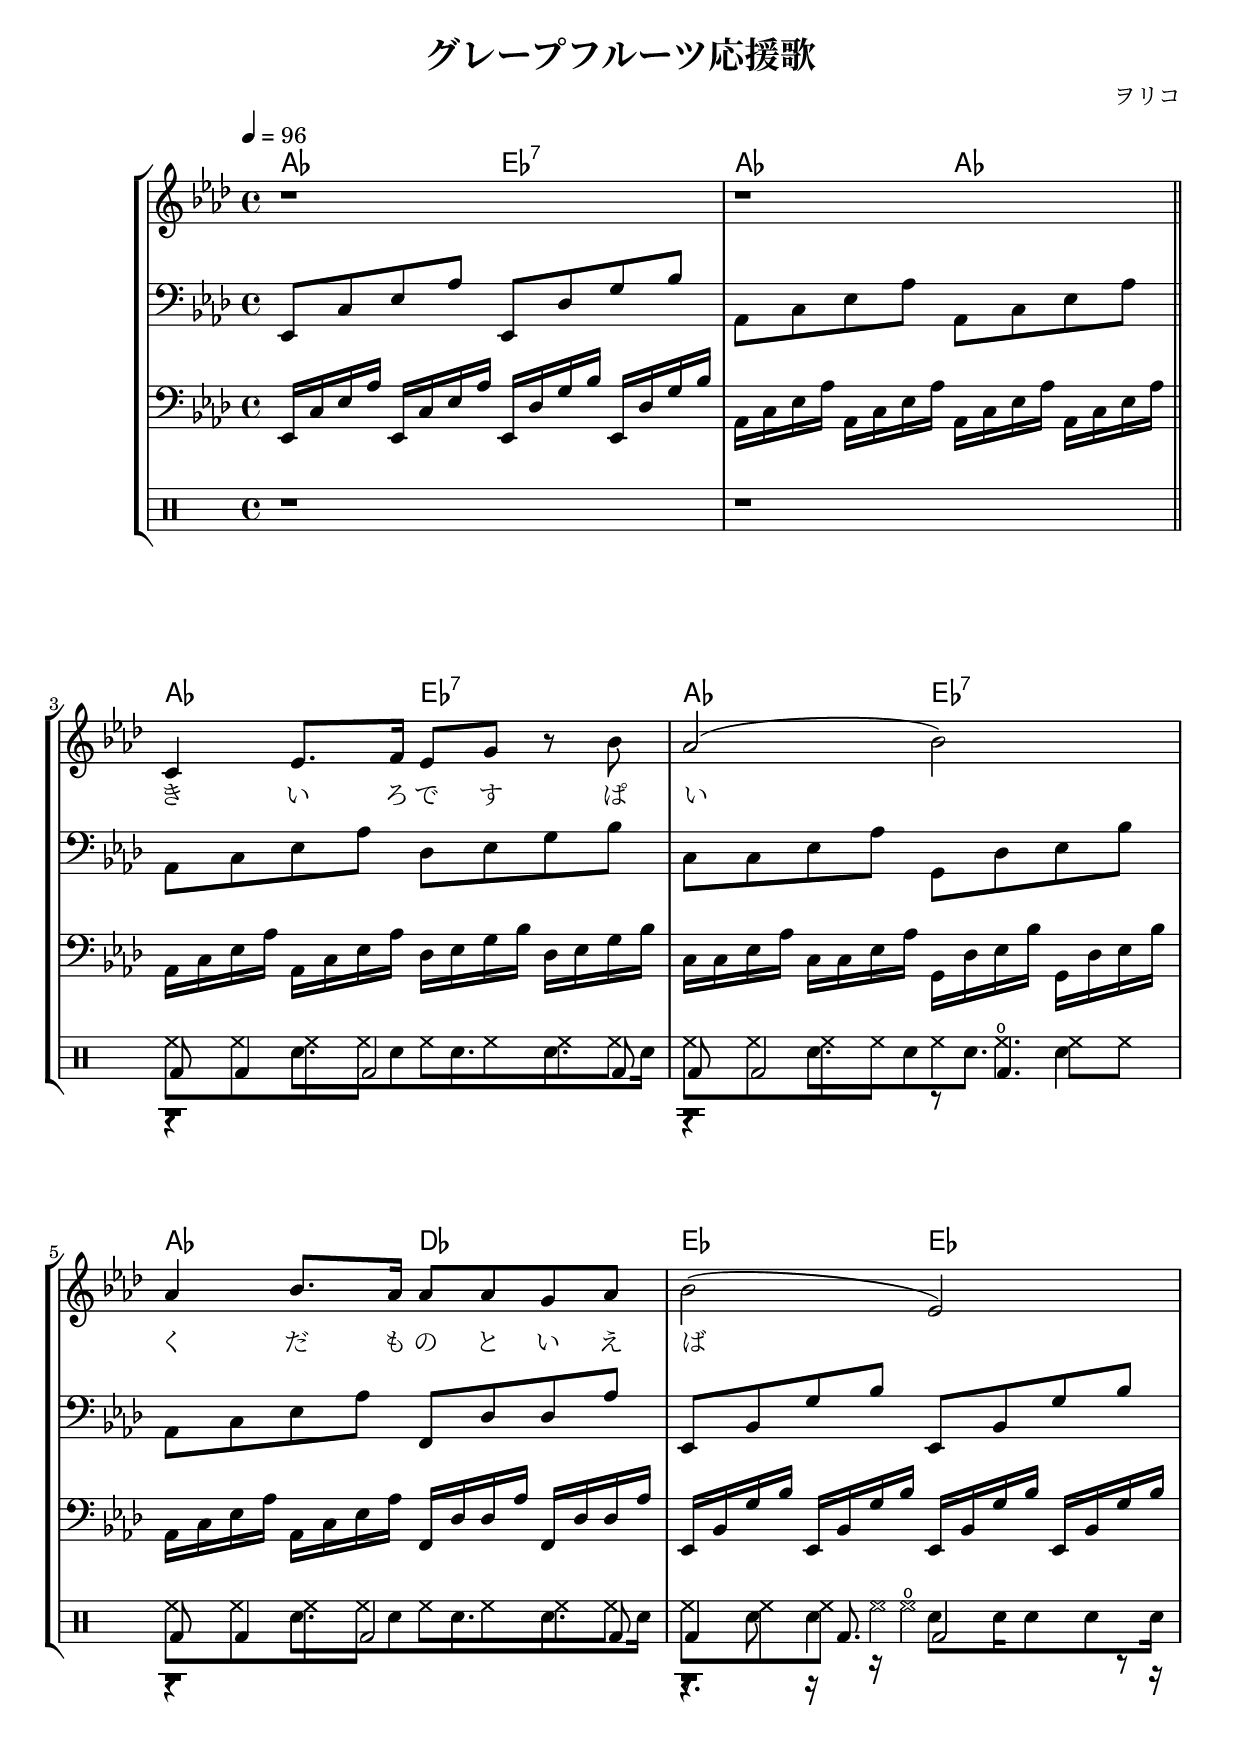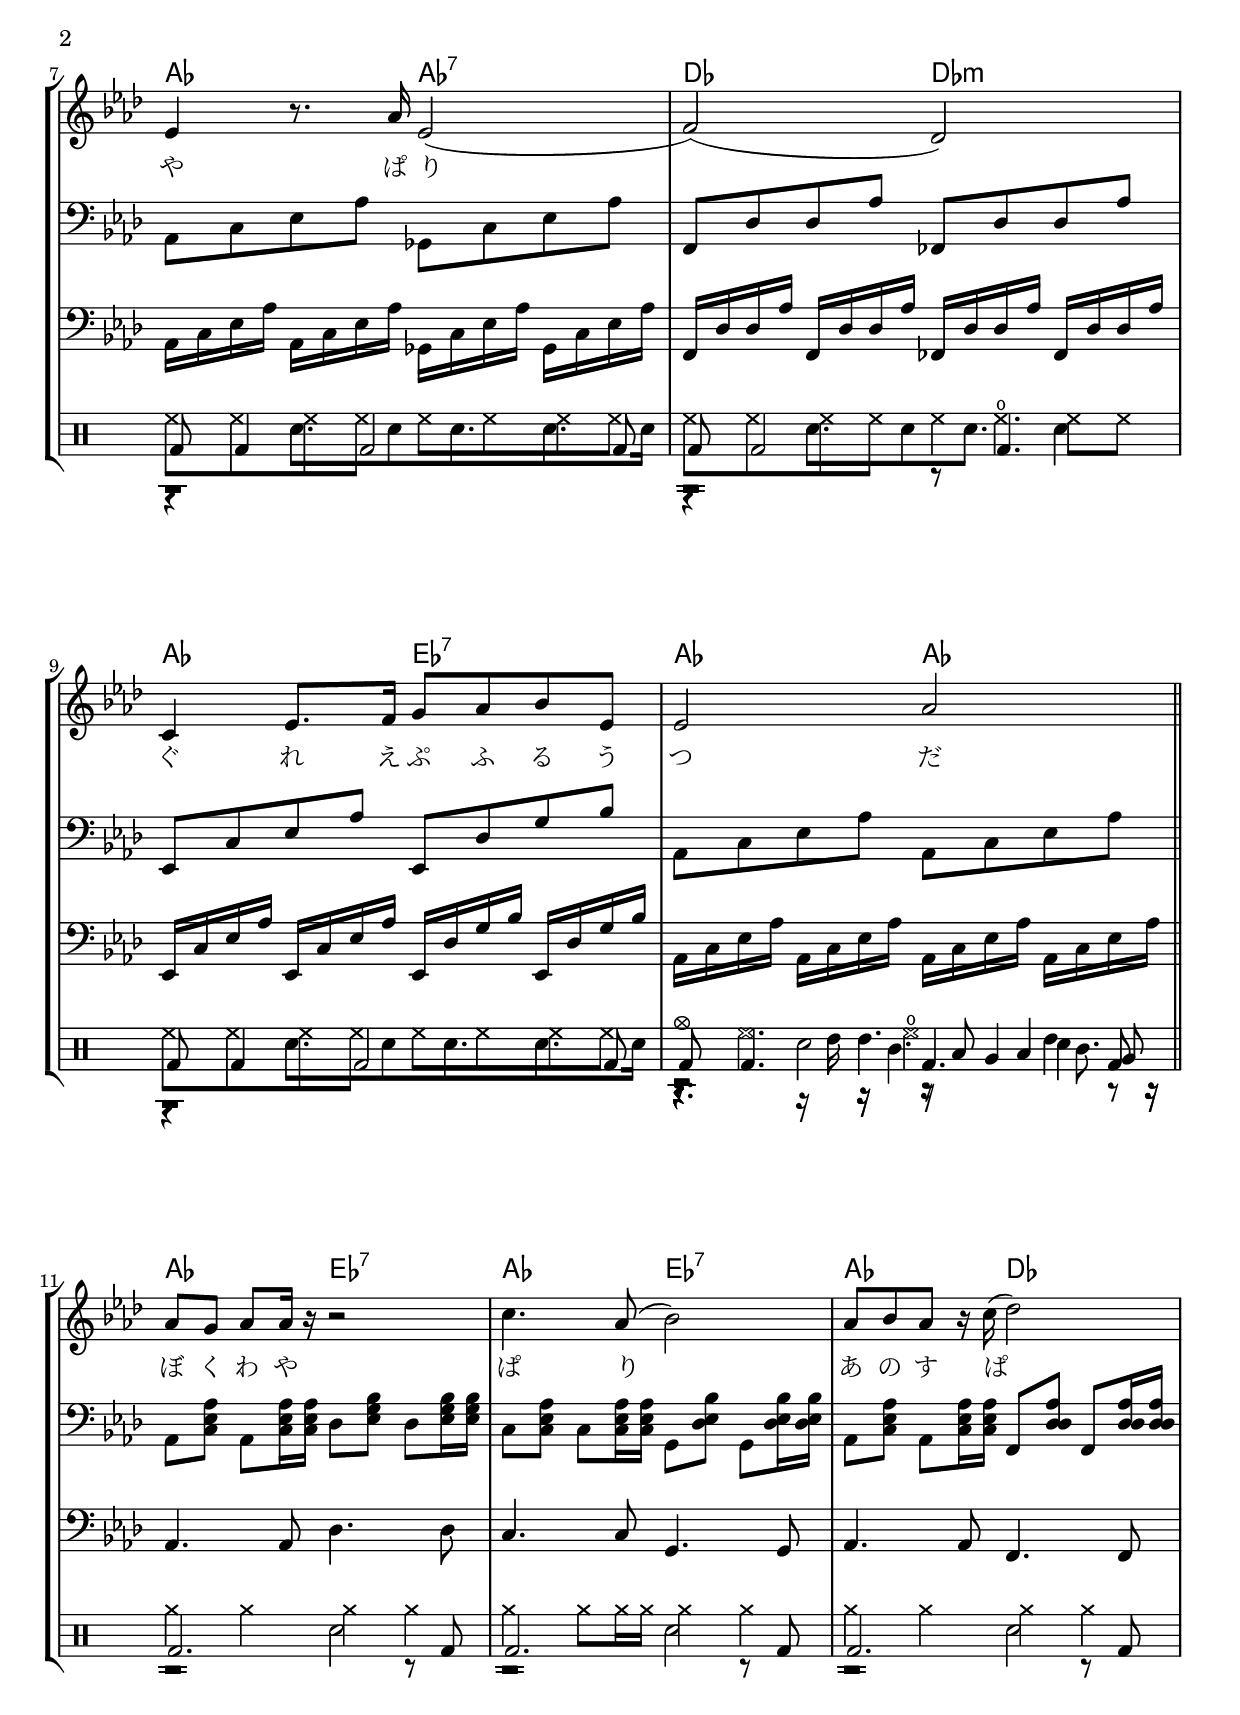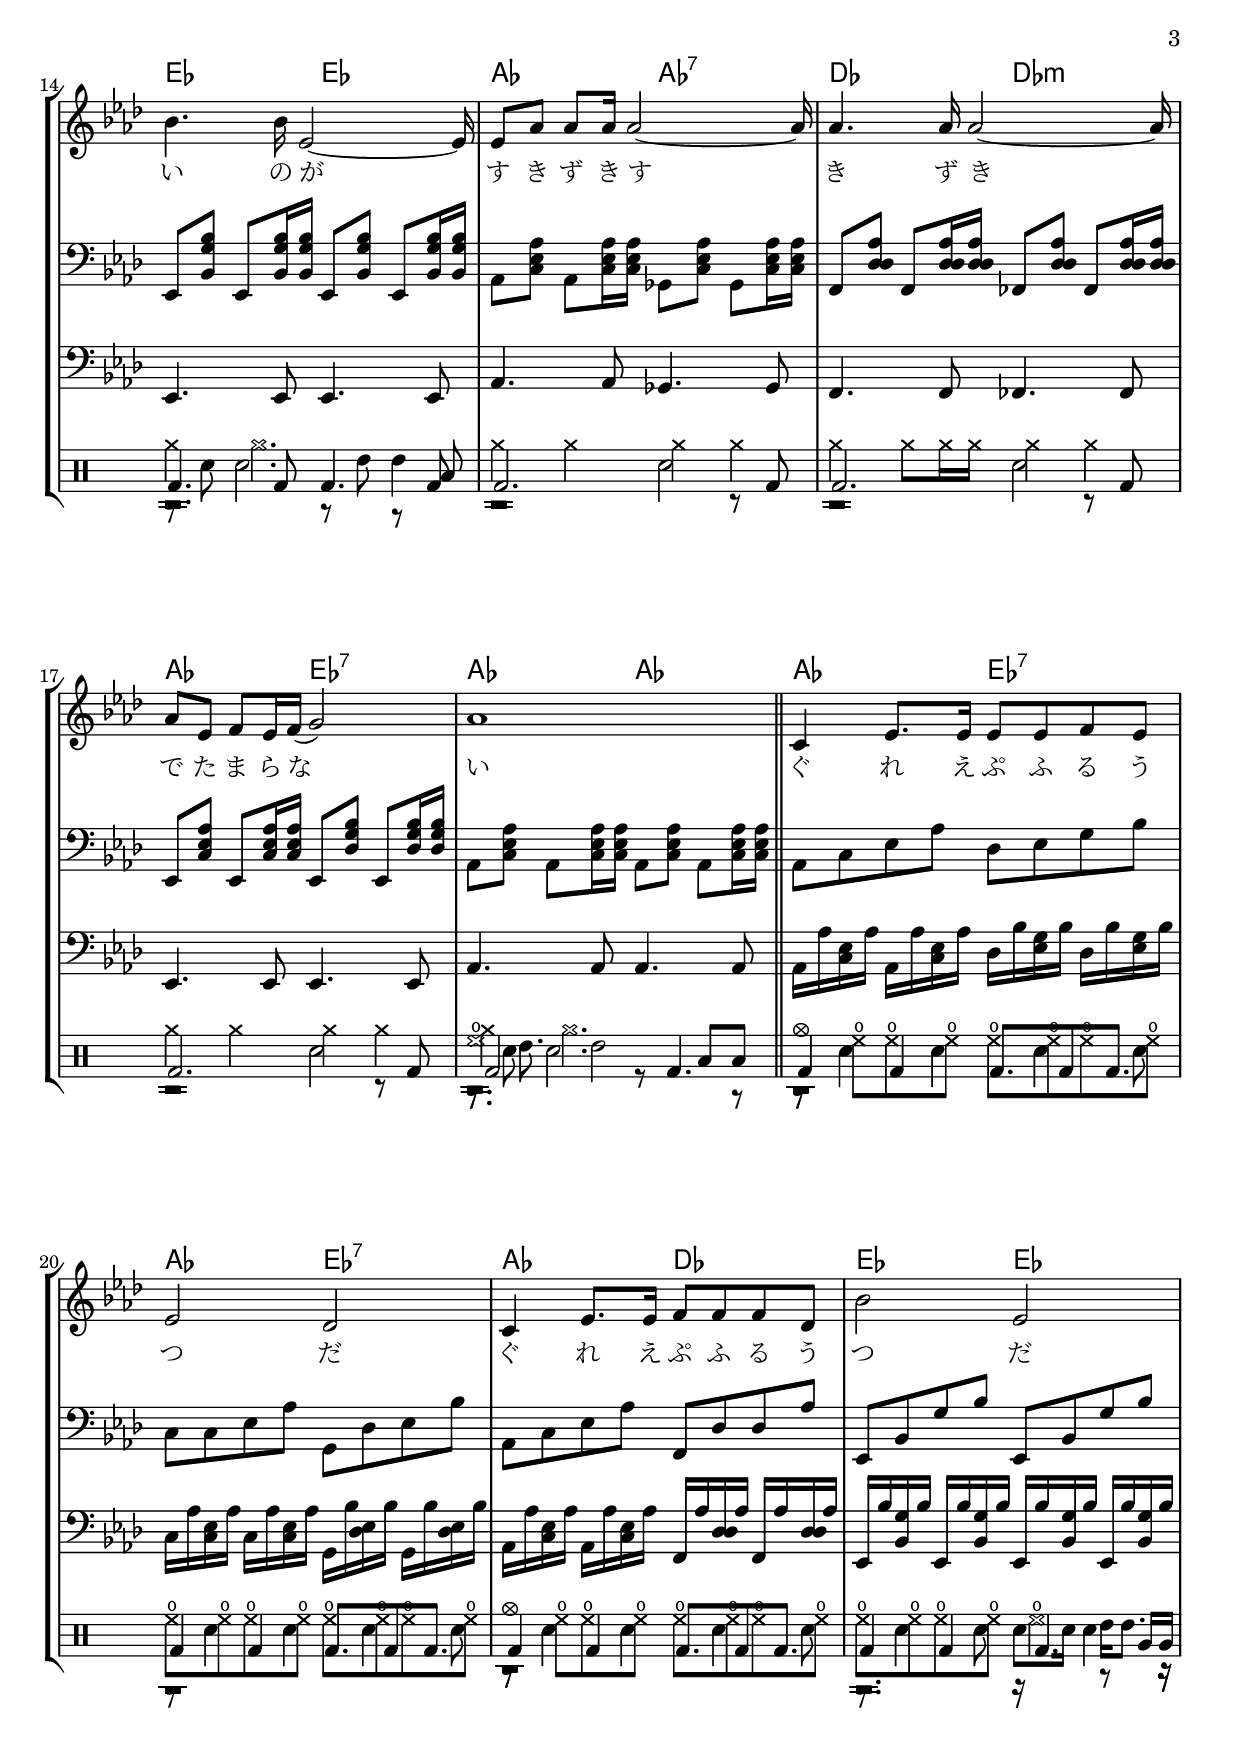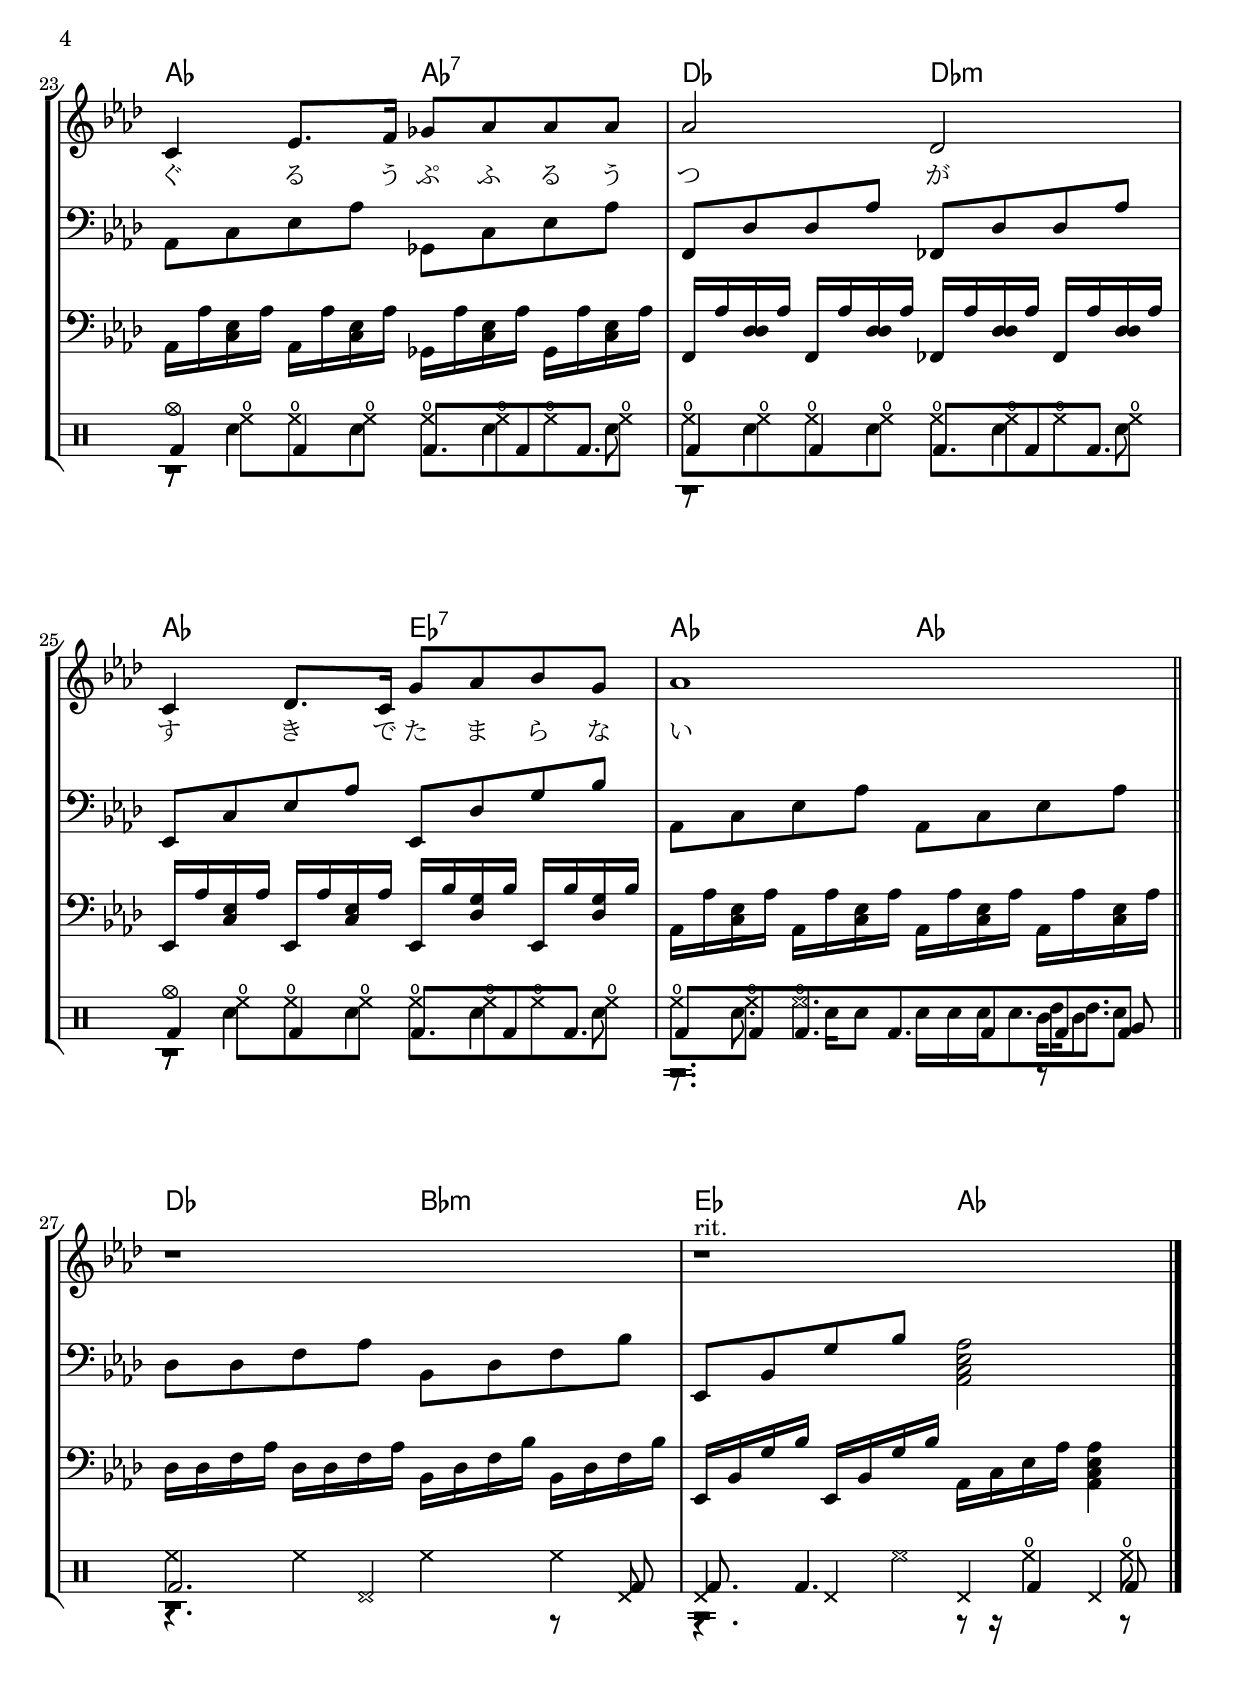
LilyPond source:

\version "2.12.1"

\header {
	title = \markup {グレープフルーツ応援歌}
	composer = \markup \center-column {ヲリコ}
}

harmony = \chordmode {
	as2 es:7 as as 

	as es:7 as es:7 as des es es as as:7 des des:m as es:7 as as 

	as es:7 as es:7 as des es es as as:7 des des:m as es:7 as as 

	as es:7 as es:7 as des es es as as:7 des des:m as es:7 as as 

	des bes:m es as 
}

melody = {
	\key as \major
	\tempo 4 = 96
	r1 | r1   
	\set Staff.midiInstrument = #"mmi0.42"
	 c'4  es'8.  f'16  es'8  g'8  r8  bes'8 
	as'2  (bes'2) 
	as'4  bes'8.  as'16  as'8  as'8  g'8  as'8 
	bes'2  (es'2) 
	es'4  r8.  as'16  es'2 
	(f'2)  (des'2) 
	c'4  es'8.  f'16  g'8  as'8  bes'8  es'8 
	es'2  as'2
	\set Staff.midiInstrument = #"mmi0.42"
	 as'8  g'8  as'8  as'16  r16  r2 
	c''4.  as'8  (bes'2) 
	as'8  bes'8  as'8  r16  c''16  (des''2) 
	bes'4.  bes'16  es'2~es'16 
	es'8  as'8  as'8  as'16  as'2~as'16 
	as'4.  as'16  as'2~as'16 
	as'8  es'8  f'8  es'16  f'16  (g'2) 
	as'1
	\set Staff.midiInstrument = #"mmi0.42"
	 c'4  es'8.  es'16  es'8  es'8  f'8  es'8 
	es'2  des'2 
	c'4  es'8.  es'16  f'8  f'8  f'8  des'8 
	bes'2  es'2 
	c'4  es'8.  f'16  ges'8  as'8  as'8  as'8 
	as'2  des'2 
	c'4  des'8.  c'16  g'8  as'8  bes'8  g'8 
	as'1
	r1 | r1^"rit." \bar "|."
}

words = \lyricmode {
	
	き  い  ろ  で  す  ぱ  い  く  だ  も  の  と  い  え  ば  や  ぱ  り  ぐ  れ  え  ぷ  ふ  る  う  つ  だ  
	ぼ  く  わ  や  ぱ  り  あ  の  す  ぱ  い  の  が  す  き  ず  き  す  き  ず  き  で  た  ま  ら  な  い  
	ぐ  れ  え  ぷ  ふ  る  う  つ  だ  ぐ  れ  え  ぷ  ふ  る  う  つ  だ  ぐ  る  う  ぷ  ふ  る  う  つ  が  す  き  で  た  ま  ら  な  い  
	
}

tempochange = {
	\tempo 4 = 96
	r1 | r1 \bar "||"
	\tempo 4 = 96
	r1 | r1 | r1 | r1 | r1 | r1 | r1 | r1 \bar "||"
	\tempo 4 = 96
	r1 | r1 | r1 | r1 | r1 | r1 | r1 | r1 \bar "||"
	\tempo 4 = 96
	r1 | r1 | r1 | r1 | r1 | r1 | r1 | r1 \bar "||"
	\tempo 4 = 96
	r1 | \tempo 4 = 72 r2 \tempo 4 = 64 r2 \bar "|."
}

mainacc = {
	\clef bass
	\set Staff.midiInstrument = #"Electric Piano 1"
	\key as \major
	\tempo 4 = 96
	es,8 c8 es8 as8
	es,8 des8 g8 bes8
	as,8 c8 es8 as8
	as,8 c8 es8 as8
	\bar "||"

	\set Staff.midiInstrument = #"Acoustic Guitar (steel)"
	as,8 c8 es8 as8
	des8 es8 g8 bes8
	c8 c8 es8 as8
	g,8 des8 es8 bes8
	as,8 c8 es8 as8
	f,8 des8 des8 as8
	es,8 bes,8 g8 bes8
	es,8 bes,8 g8 bes8
	as,8 c8 es8 as8
	ges,8 c8 es8 as8
	f,8 des8 des8 as8
	fes,8 des8 des8 as8
	es,8 c8 es8 as8
	es,8 des8 g8 bes8
	as,8 c8 es8 as8
	as,8 c8 es8 as8
	\bar "||"

	\set Staff.midiInstrument = #"Acoustic Guitar (steel)"
	as,8 <c es as> as, <c es as>16 <c es as>
	des8 <es g bes> des <es g bes>16 <es g bes>
	c8 <c es as> c <c es as>16 <c es as>
	g,8 <des es bes> g, <des es bes>16 <des es bes>
	as,8 <c es as> as, <c es as>16 <c es as>
	f,8 <des des as> f, <des des as>16 <des des as>
	es,8 <bes, g bes> es, <bes, g bes>16 <bes, g bes>
	es,8 <bes, g bes> es, <bes, g bes>16 <bes, g bes>
	as,8 <c es as> as, <c es as>16 <c es as>
	ges,8 <c es as> ges, <c es as>16 <c es as>
	f,8 <des des as> f, <des des as>16 <des des as>
	fes,8 <des des as> fes, <des des as>16 <des des as>
	es,8 <c es as> es, <c es as>16 <c es as>
	es,8 <des g bes> es, <des g bes>16 <des g bes>
	as,8 <c es as> as, <c es as>16 <c es as>
	as,8 <c es as> as, <c es as>16 <c es as>
	\bar "||"

	\set Staff.midiInstrument = #"Acoustic Guitar (steel)"
	as,8 c8 es8 as8
	des8 es8 g8 bes8
	c8 c8 es8 as8
	g,8 des8 es8 bes8
	as,8 c8 es8 as8
	f,8 des8 des8 as8
	es,8 bes,8 g8 bes8
	es,8 bes,8 g8 bes8
	as,8 c8 es8 as8
	ges,8 c8 es8 as8
	f,8 des8 des8 as8
	fes,8 des8 des8 as8
	es,8 c8 es8 as8
	es,8 des8 g8 bes8
	as,8 c8 es8 as8
	as,8 c8 es8 as8
	\bar "||"

	\set Staff.midiInstrument = #"Electric Piano 1"
	des8 des8 f8 as8
	bes,8 des8 f8 bes8
	es,8 bes,8 g8 bes8
	<as, c es as>2
	\bar "|."
}

subacc = {
	\clef bass
	\set Staff.midiInstrument = #"Rock Organ"
	\key as \major
	\tempo 4 = 96
	es,16 c es as es, c es as
	es,16 des g bes es, des g bes
	as,16 c es as as, c es as
	as,16 c es as as, c es as
	\bar "||"

	\set Staff.midiInstrument = #"Electric Guitar (clean)"
	as,16 c es as as, c es as
	des16 es g bes des es g bes
	c16 c es as c c es as
	g,16 des es bes g, des es bes
	as,16 c es as as, c es as
	f,16 des des as f, des des as
	es,16 bes, g bes es, bes, g bes
	es,16 bes, g bes es, bes, g bes
	as,16 c es as as, c es as
	ges,16 c es as ges, c es as
	f,16 des des as f, des des as
	fes,16 des des as fes, des des as
	es,16 c es as es, c es as
	es,16 des g bes es, des g bes
	as,16 c es as as, c es as
	as,16 c es as as, c es as
	\bar "||"

	\set Staff.midiInstrument = #"Pizzicato Strings"
	as,4.as,8
	des4.des8
	c4.c8
	g,4.g,8
	as,4.as,8
	f,4.f,8
	es,4.es,8
	es,4.es,8
	as,4.as,8
	ges,4.ges,8
	f,4.f,8
	fes,4.fes,8
	es,4.es,8
	es,4.es,8
	as,4.as,8
	as,4.as,8
	\bar "||"

	\set Staff.midiInstrument = #"Acoustic Guitar (nylon)"
	as,16 as <c es> as as, as <c es> as
	des16 bes <es g> bes des bes <es g> bes
	c16 as <c es> as c as <c es> as
	g,16 bes <des es> bes g, bes <des es> bes
	as,16 as <c es> as as, as <c es> as
	f,16 as <des des> as f, as <des des> as
	es,16 bes <bes, g> bes es, bes <bes, g> bes
	es,16 bes <bes, g> bes es, bes <bes, g> bes
	as,16 as <c es> as as, as <c es> as
	ges,16 as <c es> as ges, as <c es> as
	f,16 as <des des> as f, as <des des> as
	fes,16 as <des des> as fes, as <des des> as
	es,16 as <c es> as es, as <c es> as
	es,16 bes <des g> bes es, bes <des g> bes
	as,16 as <c es> as as, as <c es> as
	as,16 as <c es> as as, as <c es> as
	\bar "||"

	\set Staff.midiInstrument = #"Rock Organ"
	des16 des f as des des f as
	bes,16 des f bes bes, des f bes
	es,16 bes, g bes es, bes, g bes
	as,16 c es as <as, c es as>4
	\bar "|."
}

percA = {
	\drummode {
	r1 |r1 \bar "||"
	hh8 hh8 hh8 hh8 hh8 hh8 hh8 hh8  |hh8 hh8 hh8 hh8 hh4 hh8 hh8  |hh8 hh8 hh8 hh8 hh8 hh8 hh8 hh8  |hh8 hh8 hh8 hh2 r8  |hh8 hh8 hh8 hh8 hh8 hh8 hh8 hh8  |hh8 hh8 hh8 hh8 hh4 hh8 hh8  |hh8 hh8 hh8 hh8 hh8 hh8 hh8 hh8  |r8 hh2. r8  \bar "||"
	cymr4 cymr4 cymr4 cymr4  |cymr4 cymr8 cymr16 cymr16 cymr4 cymr4  |cymr4 cymr4 cymr4 cymr4  |cymr4 cymr2.  |cymr4 cymr4 cymr4 cymr4  |cymr4 cymr8 cymr16 cymr16 cymr4 cymr4  |cymr4 cymr4 cymr4 cymr4  |cymr4 cymr2.  \bar "||"
	r8 hho8 hho8 hho8 hho8 hho8 hho8 hho8  |hho8 hho8 hho8 hho8 hho8 hho8 hho8 hho8  |r8 hho8 hho8 hho8 hho8 hho8 hho8 hho8  |hho8 hho8 hho8 hho8 hho2  |r8 hho8 hho8 hho8 hho8 hho8 hho8 hho8  |hho8 hho8 hho8 hho8 hho8 hho8 hho8 hho8  |r8 hho8 hho8 hho8 hho8 hho8 hho8 hho8  |hho8 hho8 hho2.  \bar "||"
	r1  |r2 r8 hho4 hho8  \bar "|."
	}
}

percB = {
	\drummode {
	r1 |r1 \bar "||"
	r4 sn8. sn8 sn8. sn8. sn16  |r4 sn8. sn8 sn8. sn4  |r4 sn8. sn8 sn8. sn8. sn16  |r8 sn8 sn4 sn8 sn16 sn8 sn8 sn16  |r4 sn8. sn8 sn8. sn8. sn16  |r4 sn8. sn8 sn8. sn4  |r4 sn8. sn8 sn8. sn8. sn16  |r4 sn2 sn4  \bar "||"
	r2 sn2  |r2 sn2  |r2 sn2  |r8 sn8 sn2.  |r2 sn2  |r2 sn2  |r2 sn2  |r8 sn8 sn2.  \bar "||"
	r8 sn4 sn4 sn4 sn8  |r8 sn4 sn4 sn4 sn8  |r8 sn4 sn4 sn4 sn8  |r8 sn4 sn8 sn8 sn16 sn4 r16  |r8 sn4 sn4 sn4 sn8  |r8 sn4 sn4 sn4 sn8  |r8 sn4 sn4 sn4 sn8  |r8 sn8. sn16 sn8 sn16 sn16 sn16 sn8. sn8  \bar "||"
	r4. hhp2 hhp8  |hhp4 hhp4 hhp4 hhp4  \bar "|."
	}
}

percC = {
	\drummode {
	r1 |r1 \bar "||"
	bd8 bd4 bd2 bd8  |bd8 bd2 bd4.  |bd8 bd4 bd2 bd8  |bd4 r16 bd8. bd2  |bd8 bd4 bd2 bd8  |bd8 bd2 bd4.  |bd8 bd4 bd2 bd8  |bd8 bd4. bd4. bd8  \bar "||"
	bd2. r8 bd8  |bd2. r8 bd8  |bd2. r8 bd8  |bd4. bd8 bd4. bd8  |bd2. r8 bd8  |bd2. r8 bd8  |bd2. r8 bd8  |bd2 r8 bd4.  \bar "||"
	bd4 bd4 bd8. bd8 bd8.  |bd4 bd4 bd8. bd8 bd8.  |bd4 bd4 bd8. bd8 bd8.  |bd4 bd4 r16 bd4. r16  |bd4 bd4 bd8. bd8 bd8.  |bd4 bd4 bd8. bd8 bd8.  |bd4 bd4 bd8. bd8 bd8.  |bd8 bd8 bd8. bd8. bd8 bd8 bd8  \bar "||"
	hh4 hh4 hh4 hh4  |r4. hh2 r8  \bar "|."
	}
}

percD = {
	\drummode {
	r1 |r1 \bar "||"
	r1  |r2 r8 hho4.  |r1  |r4. r16 hho2 r16  |r1  |r2 r8 hho4.  |r1  |r4. r16 hho2 r16  \bar "||"
	r1 |r1 |r1 |r2 r8 tommh8 tommh4  |r1 |r1 |r1 |r8. tommh8. tommh2 r8  \bar "||"
	cymc1  |r1  |cymc1  |r1  |cymc1  |r1  |cymc1  |r1  \bar "||"
	bd2. r8 bd8  |bd8. bd4. r16 bd4 bd8  \bar "|."
	}
}

percE = {
	\drummode {
	r1 |r1 \bar "||"
	r1 |r1 |r1 |r1 |r1 |r1 |r1 |cymc1  \bar "||"
	r1 |r1 |r1 |r2. r8 toml8  |r1 |r1 |r1 |r2. toml8 toml8  \bar "||"
	r1 |r1 |r1 |r2. tommh16 tommh8.  |r1 |r1 |r1 |r2. tommh16 tommh8.  \bar "||"
	r1 | r1 \bar "|."
	}
}

percF = {
	\drummode {
	r1 | r1 \bar "||"
	r1 |r1 |r1 |r1 |r1 |r1 |r1 |r4 r16 tommh16 tommh4. tommh4  \bar "||"
	r1 |r1 |r1 |r1 |r1 |r1 |r1 |hho1  \bar "||"
	r1 |r1 |r1 |r2. r8 tomfh16 tomfh16  |r1 |r1 |r1 |r2. r8 tomfh8  \bar "||"
	r1 | r1 \bar "|."
	}
}

percG = {
	\drummode {
	r1 | r1 \bar "||"
	r1 |r1 |r1 |r1 |r1 |r1 |r1 |r4. r16 tomml4. tomml8.  \bar "||"
	r1 | r1 | r1 | r1 | r1 | r1 | r1 | r1 \bar "||"
	r1 |r1 |r1 |r1 |r1 |r1 |r1 |r2. tomml16 tomml8.  \bar "||"
	r1 | r1 \bar "|."
	}
}

percH = {
	\drummode {
	r1 | r1 \bar "||"
	r1 |r1 |r1 |r1 |r1 |r1 |r1 |r2 r16 toml8 toml4 r16  \bar "||"
	r1 | r1 | r1 | r1 | r1 | r1 | r1 | r1 \bar "||"
	r1 | r1 | r1 | r1 | r1 | r1 | r1 | r1 \bar "||"
	r1 | r1 \bar "|."
	}
}

percI = {
	\drummode {
	r1 | r1 \bar "||"
	r1 |r1 |r1 |r1 |r1 |r1 |r1 |r2 r8 tomfh4 tomfh8  \bar "||"
	r1 | r1 | r1 | r1 | r1 | r1 | r1 | r1 \bar "||"
	r1 | r1 | r1 | r1 | r1 | r1 | r1 | r1 \bar "||"
	r1 | r1 \bar "|."
	}
}

\score {
	<<
		\new StaffGroup <<
			\new ChordNames {\harmony}
			\new Voice = "melody" {\melody}
			\new Lyrics \lyricsto "melody" \words
			\new Staff = "mainacc" {\mainacc}
			\new Staff = "subacc" {\subacc}
			\new DrumStaff <<
				\new DrumVoice {\percA}
				\new DrumVoice {\percB}
				\new DrumVoice {\percC}
				\new DrumVoice {\percD}
				\new DrumVoice {\percE}
				\new DrumVoice {\percF}
				\new DrumVoice {\percG}
				\new DrumVoice {\percH}
				\new DrumVoice {\percI}
			>>
		>>
	>>
	\layout { }
}
